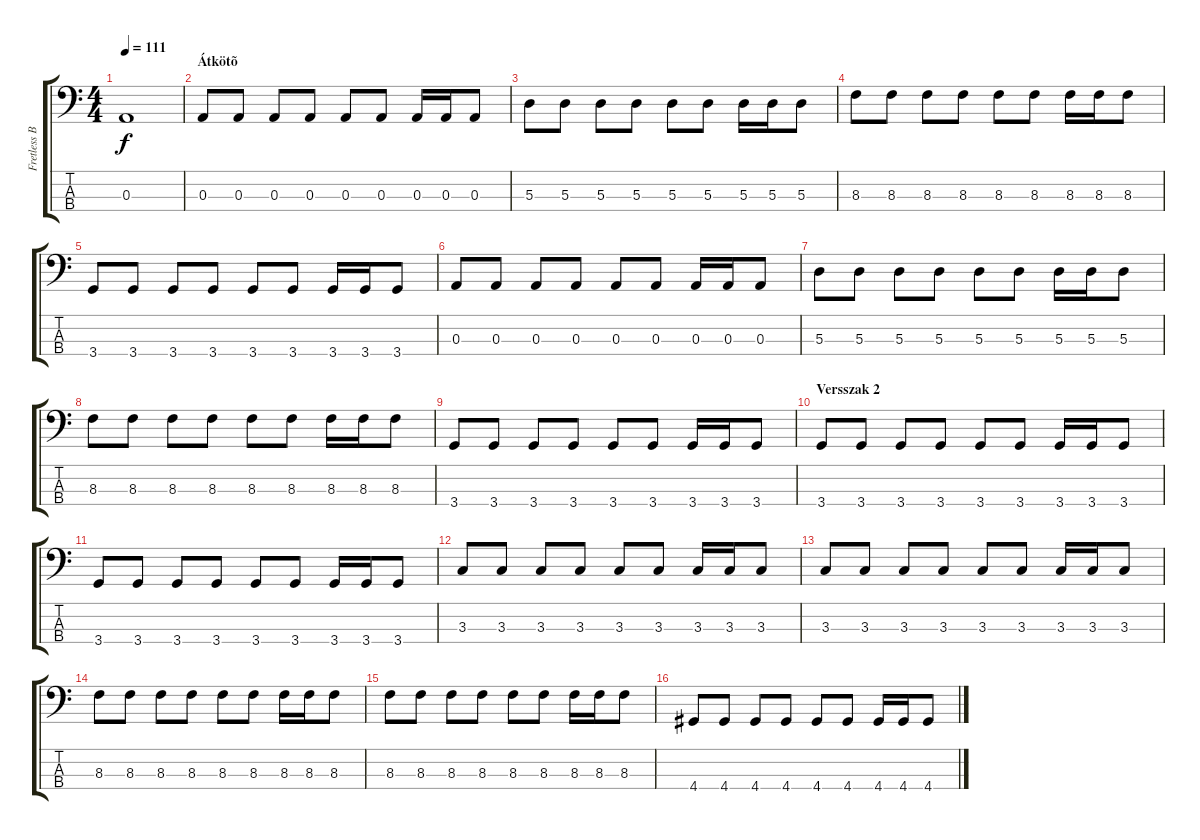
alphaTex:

\track ("Fretless Bass" "Fretless B") {instrument fretlessbass}
\staff {score tabs}
\tuning (G2 D2 A1 E1) {hide}
\ts (4 4)
\tempo 111
\clef f4
\ks c
0.3.1{dy f} |
\section ("" "Átkötõ")
0.3.8 0.3.8 0.3.8 0.3.8 0.3.8 0.3.8 0.3.16 0.3.16 0.3.8 |
5.3.8 5.3.8 5.3.8 5.3.8 5.3.8 5.3.8 5.3.16 5.3.16 5.3.8 |
8.3.8 8.3.8 8.3.8 8.3.8 8.3.8 8.3.8 8.3.16 8.3.16 8.3.8 |
3.4.8 3.4.8 3.4.8 3.4.8 3.4.8 3.4.8 3.4.16 3.4.16 3.4.8 |
0.3.8 0.3.8 0.3.8 0.3.8 0.3.8 0.3.8 0.3.16 0.3.16 0.3.8 |
5.3.8 5.3.8 5.3.8 5.3.8 5.3.8 5.3.8 5.3.16 5.3.16 5.3.8 |
8.3.8 8.3.8 8.3.8 8.3.8 8.3.8 8.3.8 8.3.16 8.3.16 8.3.8 |
3.4.8 3.4.8 3.4.8 3.4.8 3.4.8 3.4.8 3.4.16 3.4.16 3.4.8 |
\section ("" "Versszak 2")
3.4.8 3.4.8 3.4.8 3.4.8 3.4.8 3.4.8 3.4.16 3.4.16 3.4.8 |
3.4.8 3.4.8 3.4.8 3.4.8 3.4.8 3.4.8 3.4.16 3.4.16 3.4.8 |
3.3.8 3.3.8 3.3.8 3.3.8 3.3.8 3.3.8 3.3.16 3.3.16 3.3.8 |
3.3.8 3.3.8 3.3.8 3.3.8 3.3.8 3.3.8 3.3.16 3.3.16 3.3.8 |
8.3.8 8.3.8 8.3.8 8.3.8 8.3.8 8.3.8 8.3.16 8.3.16 8.3.8 |
8.3.8 8.3.8 8.3.8 8.3.8 8.3.8 8.3.8 8.3.16 8.3.16 8.3.8 |
4.4.8 4.4.8 4.4.8 4.4.8 4.4.8 4.4.8 4.4.16 4.4.16 4.4.8
